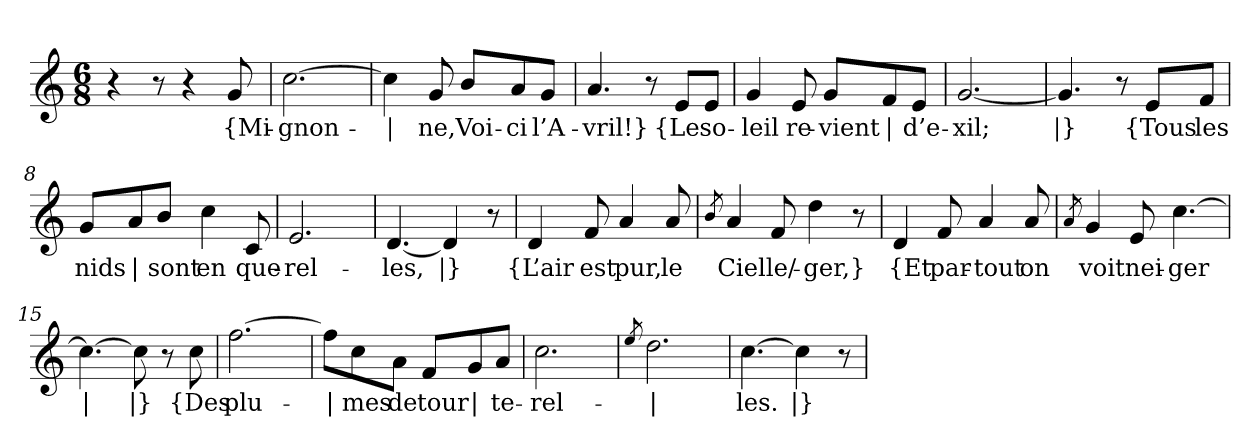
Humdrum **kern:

**kern	**text
*part1	*part1
*staff1	*staff1
*clefG2	*
*k[]	*
*M6/8	*
=1	=1
4r	.
8r	.
4r	.
!	!LO:LY:b
8g/	{Mi-
=2	=2
!	!LO:LY:b
[2.cc\	-gnon-
=3	=3
!	!LO:LY:b
4cc\]	|
!	!LO:LY:b
8g/	-ne,
!	!LO:LY:b
8b/L	Voi-
!	!LO:LY:b
8a/	-ci
!	!LO:LY:b
8g/J	l’A-
=4	=4
!	!LO:LY:b
4.a/	-vril!}
8r	.
!	!LO:LY:b
8e/L	{Le
!	!LO:LY:b
8e/J	so-
=5	=5
!	!LO:LY:b
4g/	-leil
!	!LO:LY:b
8e/	re-
!	!LO:LY:b
8g/L	-vient
!	!LO:LY:b
8f/	|
!	!LO:LY:b
8e/J	d’e-
=6	=6
!	!LO:LY:b
[2.g/	-xil;
=7	=7
!	!LO:LY:b
4.g/]	|}
8r	.
!	!LO:LY:b
8e/L	{Tous
!	!LO:LY:b
8f/J	les
!!LO:LB:g=z
=8	=8
!	!LO:LY:b
8g/L	nids
!	!LO:LY:b
8a/	|
!	!LO:LY:b
8b/J	sont
!	!LO:LY:b
4cc\	en
!	!LO:LY:b
8c/	que-
=9	=9
!	!LO:LY:b
2.e/	-rel-
=10	=10
!	!LO:LY:b
[4.d/	-les,
!	!LO:LY:b
4d/]	|}
8r	.
=11	=11
!	!LO:LY:b
4d/	{L’air
!	!LO:LY:b
8f/	est
!	!LO:LY:b
4a/	pur,
!	!LO:LY:b
8a/	le
=12	=12
8qb/	.
!	!LO:LY:b
4a/	Ciel
!	!LO:LY:b
8f/	le/-
!	!LO:LY:b
4dd\	-ger,}
8r	.
=13	=13
!	!LO:LY:b
4d/	{Et
!	!LO:LY:b
8f/	par-
!	!LO:LY:b
4a/	-tout
!	!LO:LY:b
8a/	on
=14	=14
8qa/	.
!	!LO:LY:b
4g/	voit
!	!LO:LY:b
8e/	nei-
!	!LO:LY:b
[4.cc\	-ger
!!LO:LB:g=z
=15	=15
!	!LO:LY:b
4.cc\_	|
!	!LO:LY:b
8cc\]	|}
8r	.
!	!LO:LY:b
8cc\	{Des
=16	=16
!	!LO:LY:b
[2.ff\	plu-
=17	=17
!	!LO:LY:b
8ff\L]	|
!	!LO:LY:b
8cc\	-mes
!	!LO:LY:b
8a\J	de
!	!LO:LY:b
8f/L	tour
!	!LO:LY:b
8g/	|
!	!LO:LY:b
8a/J	-te-
=18	=18
!	!LO:LY:b
2.cc\	-rel-
=19	=19
8qee/	.
!	!LO:LY:b
2.dd\	|
=20	=20
!	!LO:LY:b
[4.cc\	-les.
!	!LO:LY:b
4cc\]	|}
8r	.
=	=
*-	*-
